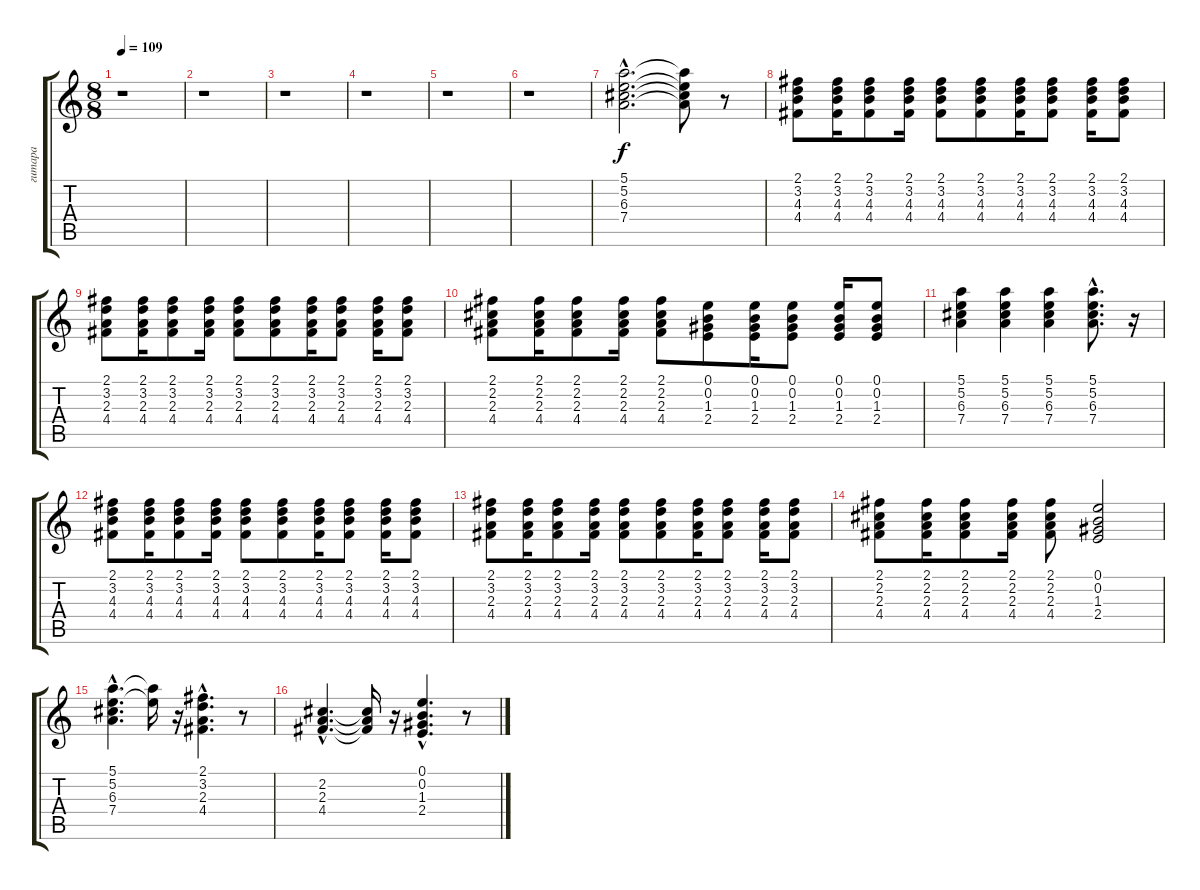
\track ("гитара" "гитара") {instrument acousticguitarnylon}
\staff {score tabs}
\tuning (E4 B3 G3 D3 A2 E2) {hide}
\ts (8 8)
\tempo 109
\clef g2
\ks c
r.1{dy f} |
r.1 |
r.1 |
r.1 |
r.1 |
r.1 |
(5.1{hac} 5.2{hac} 6.3{hac} 7.4{hac}).2{d} (5.1{t} 5.2{t} 6.3{t} 7.4{t}).8 r.8 |
(2.1 3.2 4.3 4.4).8 (2.1 3.2 4.3 4.4).16 (2.1 3.2 4.3 4.4).8 (2.1 3.2 4.3 4.4).16 (2.1 3.2 4.3 4.4).8 (2.1 3.2 4.3 4.4).8 (2.1 3.2 4.3 4.4).16 (2.1 3.2 4.3 4.4).8 (2.1 3.2 4.3 4.4).16 (2.1 3.2 4.3 4.4).8 |
(2.1 3.2 2.3 4.4).8 (2.1 3.2 2.3 4.4).16 (2.1 3.2 2.3 4.4).8 (2.1 3.2 2.3 4.4).16 (2.1 3.2 2.3 4.4).8 (2.1 3.2 2.3 4.4).8 (2.1 3.2 2.3 4.4).16 (2.1 3.2 2.3 4.4).8 (2.1 3.2 2.3 4.4).16 (2.1 3.2 2.3 4.4).8 |
(2.1 2.2 2.3 4.4).8 (2.1 2.2 2.3 4.4).16 (2.1 2.2 2.3 4.4).8 (2.1 2.2 2.3 4.4).16 (2.1 2.2 2.3 4.4).8 (0.1 0.2 1.3 2.4).8 (0.1 0.2 1.3 2.4).16 (0.1 0.2 1.3 2.4).8 (0.1 0.2 1.3 2.4).16 (0.1 0.2 1.3 2.4).8 |
(5.1 5.2 6.3 7.4).4 (5.1 5.2 6.3 7.4).4 (5.1 5.2 6.3 7.4).4 (5.1{hac} 5.2{hac} 6.3{hac} 7.4{hac}).8{d} r.16 |
(2.1 3.2 4.3 4.4).8 (2.1 3.2 4.3 4.4).16 (2.1 3.2 4.3 4.4).8 (2.1 3.2 4.3 4.4).16 (2.1 3.2 4.3 4.4).8 (2.1 3.2 4.3 4.4).8 (2.1 3.2 4.3 4.4).16 (2.1 3.2 4.3 4.4).8 (2.1 3.2 4.3 4.4).16 (2.1 3.2 4.3 4.4).8 |
(2.1 3.2 2.3 4.4).8 (2.1 3.2 2.3 4.4).16 (2.1 3.2 2.3 4.4).8 (2.1 3.2 2.3 4.4).16 (2.1 3.2 2.3 4.4).8 (2.1 3.2 2.3 4.4).8 (2.1 3.2 2.3 4.4).16 (2.1 3.2 2.3 4.4).8 (2.1 3.2 2.3 4.4).16 (2.1 3.2 2.3 4.4).8 |
(2.1 2.2 2.3 4.4).8 (2.1 2.2 2.3 4.4).16 (2.1 2.2 2.3 4.4).8 (2.1 2.2 2.3 4.4).16 (2.1 2.2 2.3 4.4).8 (0.1 0.2 1.3 2.4).2 |
(5.1{hac} 5.2{hac} 6.3{hac} 7.4{hac}).4{d} (5.1{t} 5.2{t}).16 r.16 (2.1{hac} 3.2{hac} 2.3{hac} 4.4{hac}).4{d} r.8 |
(2.2{hac} 2.3{hac} 4.4{hac}).4{d} (2.2{t} 2.3{t} 4.4{t}).16 r.16 (0.1{hac} 0.2{hac} 1.3{hac} 2.4{hac}).4{d} r.8
